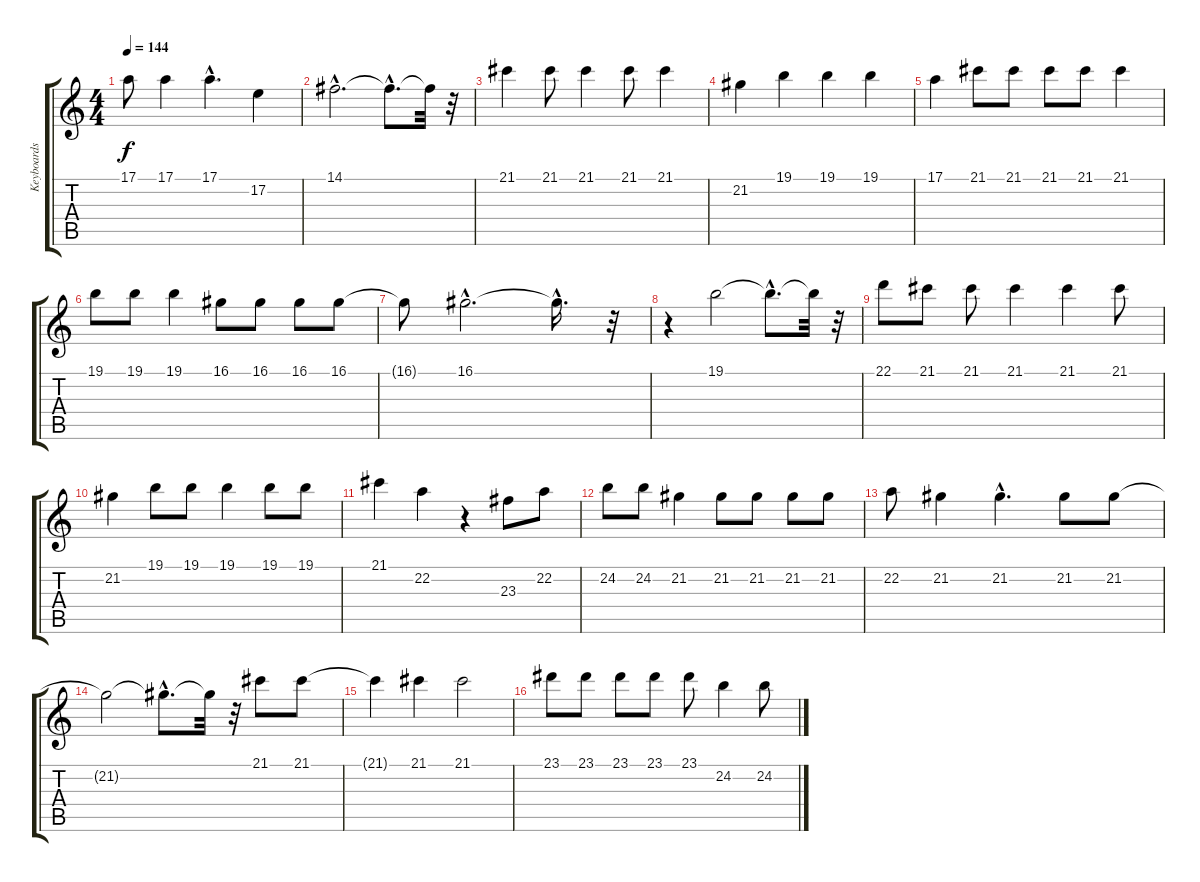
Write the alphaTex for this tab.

\track ("Keyboards" "Keyboards") {instrument rockorgan}
\staff {score tabs}
\tuning (E4 B3 G3 D3 A2 E2) {hide}
\ts (4 4)
\tempo 144
\clef g2
\ks c
17.1.8{dy f} 17.1.4 17.1{hac}.4{d} 17.2.4 |
14.1{hac}.2{d} 14.1{hac t}.8{d} 14.1{t}.32 r.32 |
21.1.4 21.1.8 21.1.4 21.1.8 21.1.4 |
21.2.4 19.1.4 19.1.4 19.1.4 |
17.1.4 21.1.8 21.1.8 21.1.8 21.1.8 21.1.4 |
19.1.8 19.1.8 19.1.4 16.1.8 16.1.8 16.1.8 16.1.8 |
16.1{t}.8 16.1{hac}.2{d} 16.1{hac t}.16{d} r.32 |
r.4 19.1.2 19.1{hac t}.8{d} 19.1{t}.32 r.32 |
22.1.8 21.1.8 21.1.8 21.1.4 21.1.4 21.1.8 |
21.2.4 19.1.8 19.1.8 19.1.4 19.1.8 19.1.8 |
21.1.4 22.2.4 r.4 23.3.8 22.2.8 |
24.2.8 24.2.8 21.2.4 21.2.8 21.2.8 21.2.8 21.2.8 |
22.2.8 21.2.4 21.2{hac}.4{d} 21.2.8 21.2.8 |
21.2{t}.2 21.2{hac t}.8{d} 21.2{t}.32 r.32 21.1.8 21.1.8 |
21.1{t}.4 21.1.4 21.1.2 |
23.1.8 23.1.8 23.1.8 23.1.8 23.1.8 24.2.4 24.2.8
